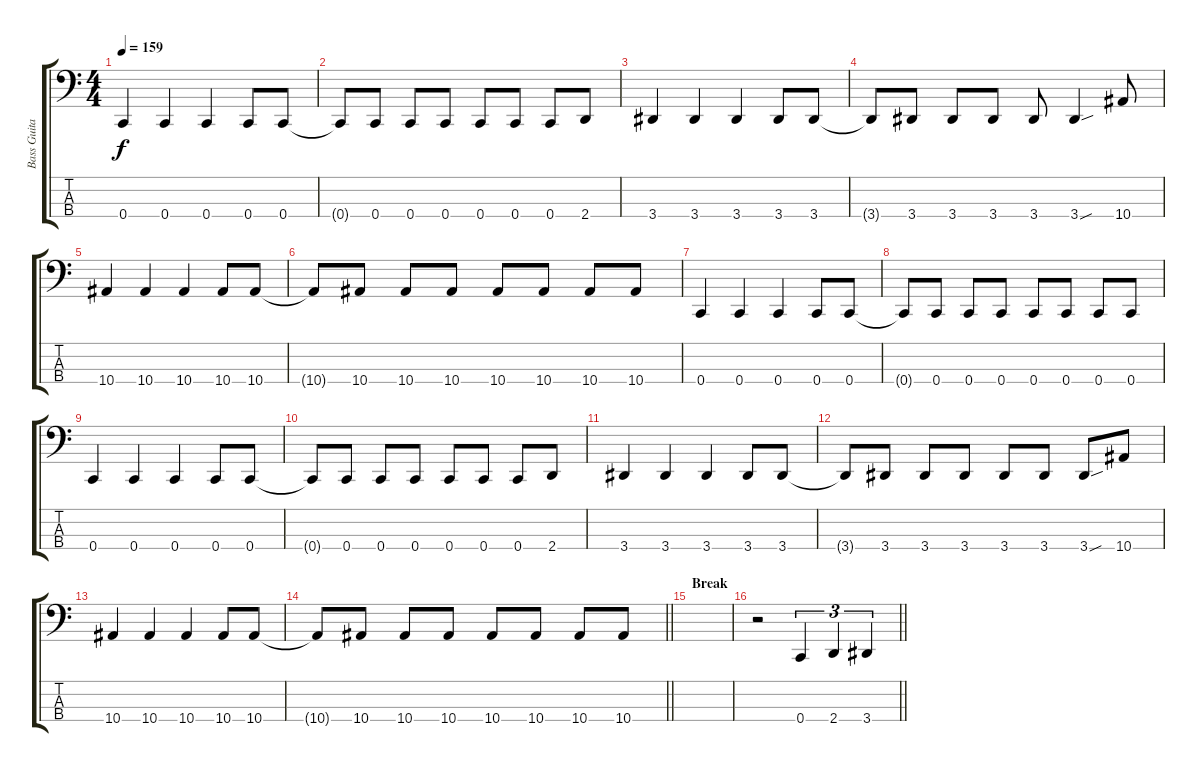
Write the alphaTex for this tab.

\track ("Bass Guitar (Marc McKnight)" "Bass Guita") {instrument electricbasspick}
\staff {score tabs}
\tuning (F2 C2 G1 C1) {hide}
\ts (4 4)
\tempo 159
\clef f4
\ks c
0.4.4{dy f} 0.4.4 0.4.4 0.4.8 0.4.8 |
0.4{t}.8 0.4.8 0.4.8 0.4.8 0.4.8 0.4.8 0.4.8 2.4.8 |
3.4.4 3.4.4 3.4.4 3.4.8 3.4.8 |
3.4{t}.8 3.4.8 3.4.8 3.4.8 3.4.8 3.4{sou}.4 10.4.8 |
10.4.4 10.4.4 10.4.4 10.4.8 10.4.8 |
10.4{t}.8 10.4.8 10.4.8 10.4.8 10.4.8 10.4.8 10.4.8 10.4.8 |
0.4.4 0.4.4 0.4.4 0.4.8 0.4.8 |
0.4{t}.8 0.4.8 0.4.8 0.4.8 0.4.8 0.4.8 0.4.8 0.4.8 |
0.4.4 0.4.4 0.4.4 0.4.8 0.4.8 |
0.4{t}.8 0.4.8 0.4.8 0.4.8 0.4.8 0.4.8 0.4.8 2.4.8 |
3.4.4 3.4.4 3.4.4 3.4.8 3.4.8 |
3.4{t}.8 3.4.8 3.4.8 3.4.8 3.4.8 3.4.8 3.4{sou}.8 10.4.8 |
10.4.4 10.4.4 10.4.4 10.4.8 10.4.8 |
\barLineRight lightlight
10.4{t}.8 10.4.8 10.4.8 10.4.8 10.4.8 10.4.8 10.4.8 10.4.8 |
\section ("" "Break")
|
\barLineRight lightlight
r.2 0.4.4{tu (3 2)} 2.4.4{tu (3 2)} 3.4.4{tu (3 2)}
